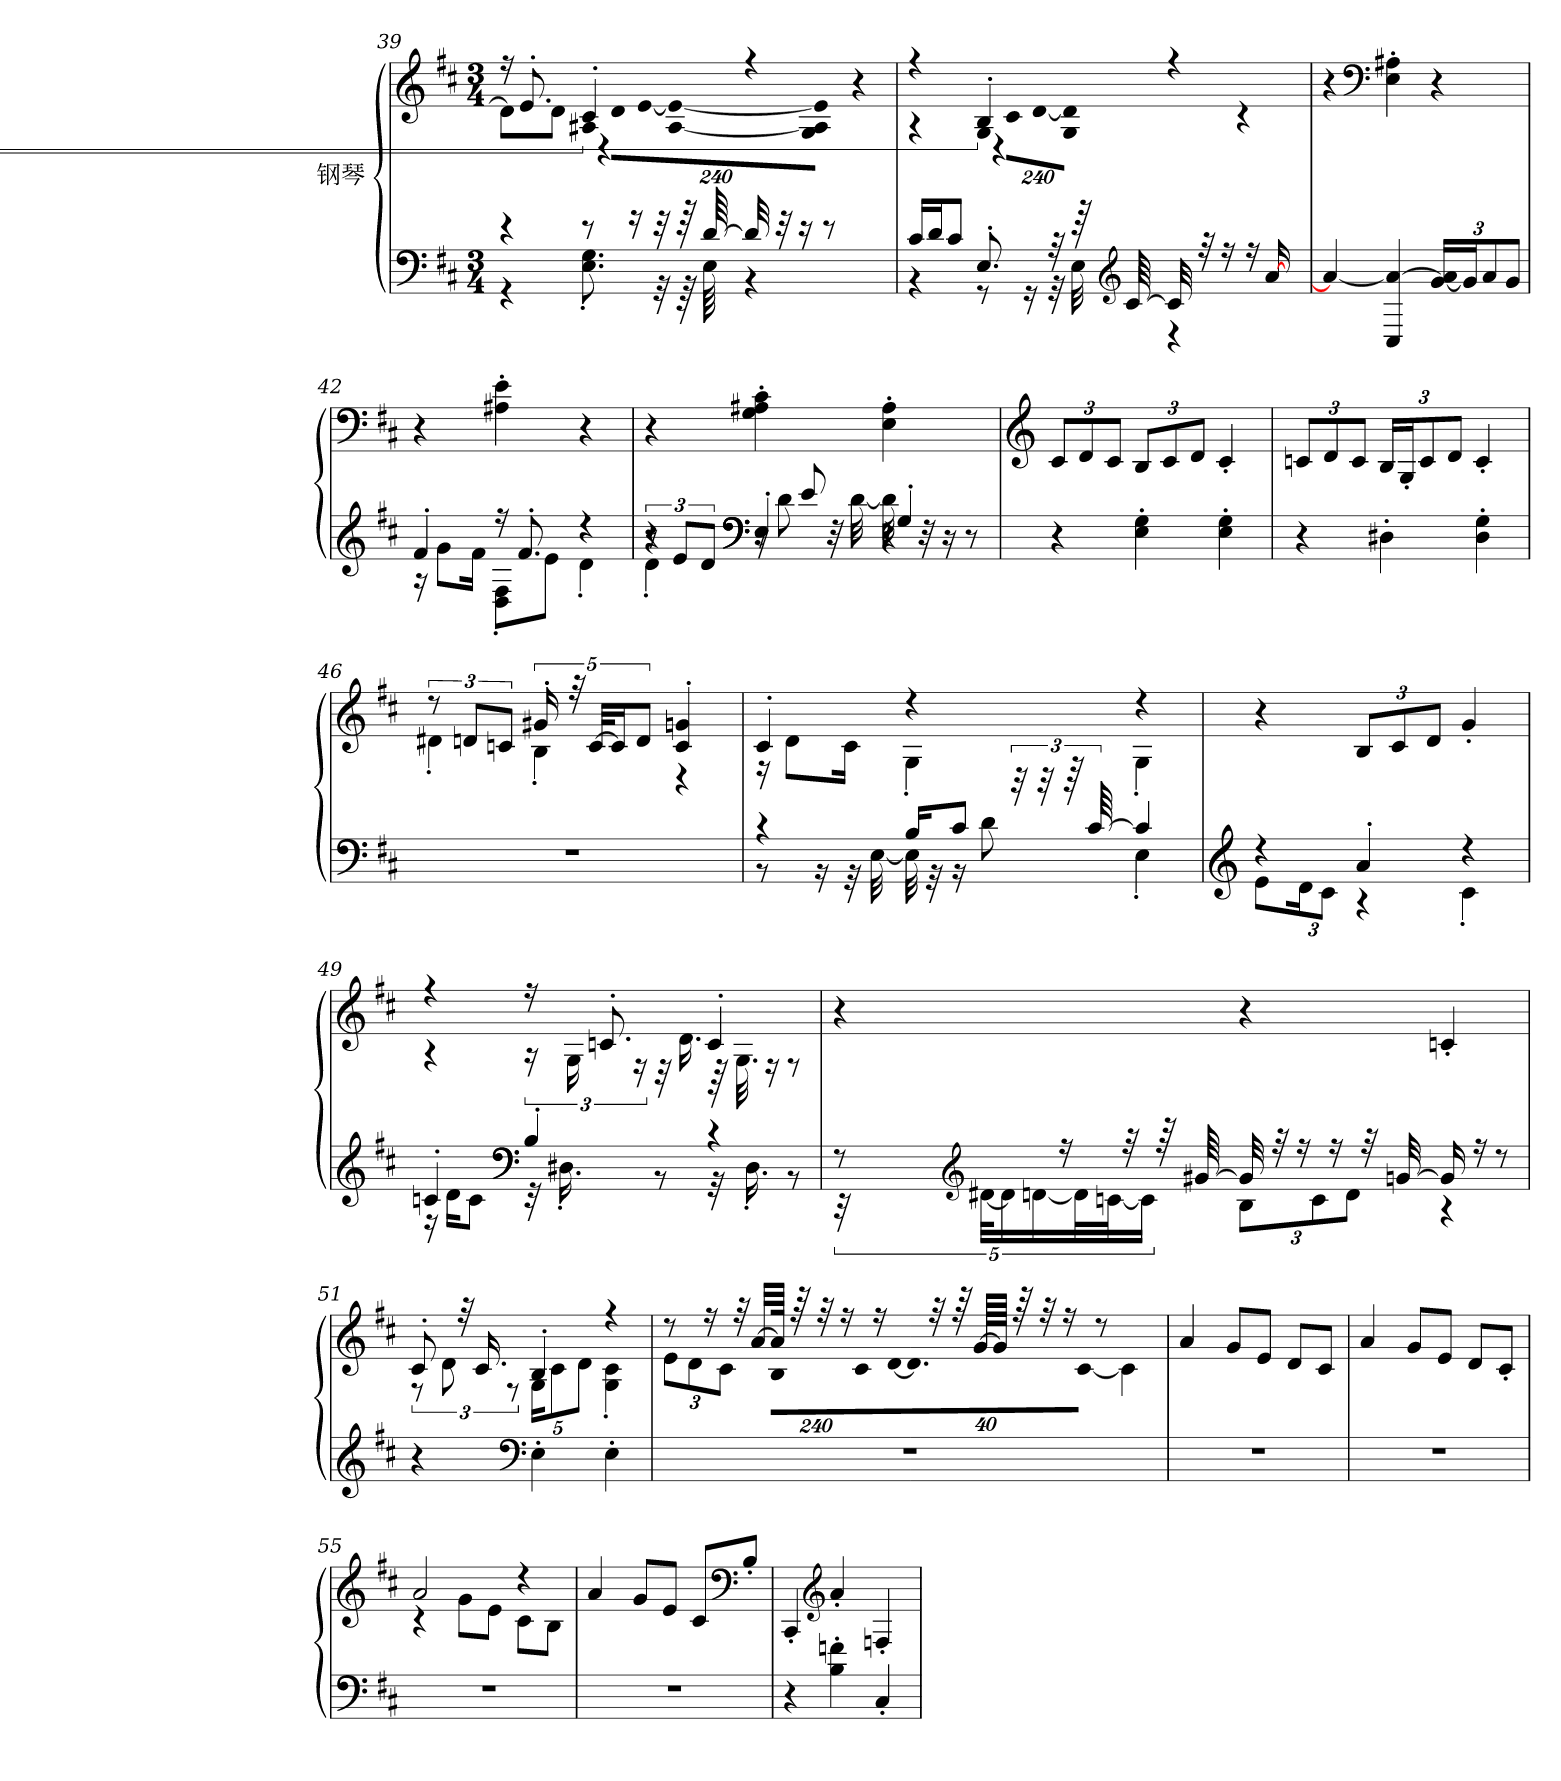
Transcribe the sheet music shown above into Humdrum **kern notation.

**kern	**kern
*part1	*part1
*staff2	*staff1
*I"钢琴	*
!!LO:LB:g=z
*clefF4	*clefG2
*k[f#c#]	*k[f#c#]
*M3/4	*M3/4
*MM188	*MM188
=39	=39
*^	*^
4r	4r	16r	8d\L]
.	.	8.e'/	.
.	.	.	8d\J
*	*	*MM194	*
!	!	!	!LO:N:vis=32
8r	8.E\' 8.G\'	4c#'/	640%23A#X\
!	!	!	!LO:N:vis=32
.	.	.	640%23r
!	!	!	!LO:N:vis=16
.	.	.	1920%137d\LL
16r	.	.	.
!	!	!	!LO:N:vis=16
.	.	.	[1920%137e\
32r	32r	.	.
!	!	!	!LO:N:vis=256%9
.	.	.	[960%17A#\ 960%17e\_LL
64r	64r	.	.
!	!	!	!LO:N:vis=256%9
.	.	.	960%17G\ 960%17A#\] 960%17e\]JJJJ
[64d/	64E\	.	.
*	*	*MM183	*
32d/]	4r	4r	4r
32r	.	.	.
16r	.	.	.
8r	.	.	.
=40	=40	=40	=40
*	*	*MM180	*
16c#/LL	4r	4r	4r
16d/J	.	.	.
8c#/J	.	.	.
*	*	*MM192	*
!	!	!	!LO:N:vis=32
8.E'/	8r	4B'/	640%23G\
!	!	!	!LO:N:vis=32
.	.	.	640%23r
!	!	!	!LO:N:vis=16
.	.	.	1920%137c#\LL
.	16r	.	.
!	!	!	!LO:N:vis=16
.	.	.	[1920%137d\
32r	32r	.	.
!	!	!	!LO:N:vis=32
.	.	.	640%23G\ 640%23d\]JJk
64r	32E\	.	.
*clefG2	*	*	*
[64c#/	.	.	.
*	*	*MM164	*
32c#/]	4r	4r	.
.	.	.	4r
32r	.	.	.
16r	.	.	.
16r	.	.	.
[16a/	.	.	.
1920ryy	1920ryy	1920ryy	.
*v	*v	*	*
*	*v	*v
!!LO:PB:g=z
=41	=41
*	*MM186
4a/_	4r
*	*clefF4
*	*MM198
4C#/ 4a/_	4E\' 4A#X\'
*Xbrackettup	*
*	*MM185
[24g/ 24a/]LL	4r
24g/J]	.
12a/	.
12g/J	.
=42	=42
*	*MM190
*^	*
4f#'/	16r	4r
.	8g\L	.
.	16f#\Jk	.
*	*	*MM186
16r	8D\' 8F#\'L	4A#X\' 4e\'
8.f#'/	.	.
.	8e\J	.
*	*	*MM179
4r	4d'\	4r
=43	=43	=43
*	*^	*
*	*	*brackettup	*
*v	*v	*v	*
*	*MM192
*^	*
*	*^	*
4r	4d'\	12r	4r
.	.	12e/L	.
.	.	12d/J	.
*clefF4	*	*	*
*	*	*	*MM186
8r	16r	4E'/	4G\' 4A#X\' 4c#\'
.	8d\	.	.
8e/	.	.	.
.	32r	.	.
.	[32d\	.	.
*	*	*	*MM182
4r	32d\]	4G'/	4E\' 4A#\'
.	32r	.	.
.	16r	.	.
.	8r	.	.
*v	*v	*v	*
=44	=44
*	*clefG2
*	*Xbrackettup
*	*MM192
4r	12c#/L
.	12d/
.	12c#/J
*	*MM182
4E\' 4G\'	12B/L
.	12c#/
.	12d/J
*	*MM185
4E\' 4G\'	4c#'/
!!LO:LB:g=z
=45	=45
*	*MM182
4r	12cn/L
.	12d/
.	12c/J
*	*MM176
4D#X'\	24B/LL
.	24G'/J
.	12c/
.	12d/J
*	*MM178
4D#\' 4G\'	4c'/
=46	=46
*	*brackettup
*	*MM182
*	*^
2.r	12r	4d#X'\
.	12dn/L	.
.	12cn/J	.
*	*MM194	*
.	20g#X'/	4B'\
.	40r	.
.	[40c/KLL	.
.	20c/J]	.
.	10d/J	.
*	*MM183	*
.	4c/' 4gn/'	4r
=47	=47	=47
*	*MM190	*
*^	*	*
4r	8r	4c#'/	16r
.	.	.	8d\L
.	16r	.	.
.	32r	.	16c#\Jk
.	[32E\	.	.
*	*	*MM195	*
16B/KL	32E\]	4r	4G'\
.	32r	.	.
8c#/J	16r	.	.
.	8d\	.	.
48r	.	.	.
48r	.	.	.
96r	.	.	.
[96c#/	.	.	.
*	*	*MM179	*
4c#/]	4E'\	4r	4G'\
*	*	*v	*v
!!LO:LB:g=z
=48	=48	=48
*clefG2	*	*
*	*	*MM188
4r	8e\L	4r
*	*Xbrackettup	*
.	24d\K	.
.	12c#\J	.
*	*	*Xbrackettup
*	*	*MM182
4a'/	4r	12B/L
.	.	12c#/
.	.	12d/J
*	*	*MM185
4r	4c#'\	4g'/
=49	=49	=49
*	*	*MM190
*	*	*^
4cn'/	16r	4r	4r
.	16d\KL	.	.
.	8c\J	.	.
*clefF4	*	*	*
*	*	*	*brackettup
*	*	*MM178	*
4B'/	32r	16r	24r
.	16.D#X'\	.	.
.	.	.	24G\
.	.	8.cn'/	.
.	.	.	24r
.	8r	.	32r
.	.	.	16.d\
*	*	*MM182	*
4r	32r	4c'/	64r
.	.	.	32.G\
.	16.D#'\	.	.
.	.	.	16r
.	8r	.	8r
*	*	*v	*v
!!LO:LB:g=z
=50	=50	=50
*	*brackettup	*
*	*	*MM186
8r	40r	4r
*clefG2	*	*
.	[40d#X\KLL	.
.	20d#\]	.
.	[20dn\	.
16r	.	.
.	40d\L]	.
.	[40cn\J	.
32r	.	.
.	20c\JJ]	.
64r	.	.
[64g#X/	.	.
*	*Xbrackettup	*
*	*	*MM174
32g#/]	12B\L	4r
32r	.	.
16r	.	.
.	12c\	.
16r	.	.
.	12d\J	.
32r	.	.
[32gn/	.	.
*	*	*MM189
16g/]	4r	4cn'/
16r	.	.
8r	.	.
*v	*v	*
=51	=51
*	*MM192
*	*^
4r	8c#'/	12r
.	.	12d\
.	32r	.
.	16.c#/	.
.	.	12r
*clefF4	*	*
*	*	*Xbrackettup
*	*MM182	*
4E'\	4B'/	20G\KL
.	.	10c#\
.	.	10d\J
*	*MM183	*
4E'\	4r	4G\' 4c#\'
!!LO:LB:g=z	!!
=52	=52	=52
*	*MM197	*
2.r	8r	12e\L
.	.	12d\
.	16r	.
.	.	12c#\J
.	32r	.
.	[32a/LLL	.
*	*MM175	*
!	!	!LO:N:vis=16
.	64a/JJJk]	1920%137B\LL
.	64r	.
.	32r	.
.	16r	.
!	!	!LO:N:vis=16
.	.	1920%137c#\
.	16r	.
!	!	!LO:N:vis=32
.	.	[640%23d\L
!	!	!LO:N:vis=32.
.	.	1920%103d\]
.	32r	.
.	64r	.
!	!	!LO:N:vis=256%9
.	.	[960%17c#\JJJk
.	[64g/LLLL	.
*	*MM179	*
.	64g/JJJJ]	4c#\]
.	64r	.
.	32r	.
.	16r	.
.	8r	.
*	*v	*v
=53	=53
*	*MM182
2.r	4a/
*	*MM179
.	8g/L
.	8e/J
*	*MM173
.	8d/L
.	8c#/J
=54	=54
*	*MM171
2.r	4a/
*	*MM173
.	8g/L
.	8e/J
*	*MM167
.	8d/L
.	8c#'/J
=55	=55
*	*MM162
*	*^
2.r	2a/	4r
*	*MM161	*
.	.	8g\L
.	.	8e\J
*	*MM154	*
.	4r	8c#\L
.	.	8B\J
*	*v	*v
!!LO:LB:g=z
=56	=56
*	*MM143
2.r	4a/
*	*MM127
.	8g/L
.	8e/J
*	*MM125
.	8c#/L
*	*clefF4
.	8B'/J
=57	=57
*	*MM230
4r	4CC#'/
*	*clefG2
*	*MM232
4B\' 4fn\'	4a'/
*	*MM254
4C#'/	4Fn'/
=	=
*-	*-
